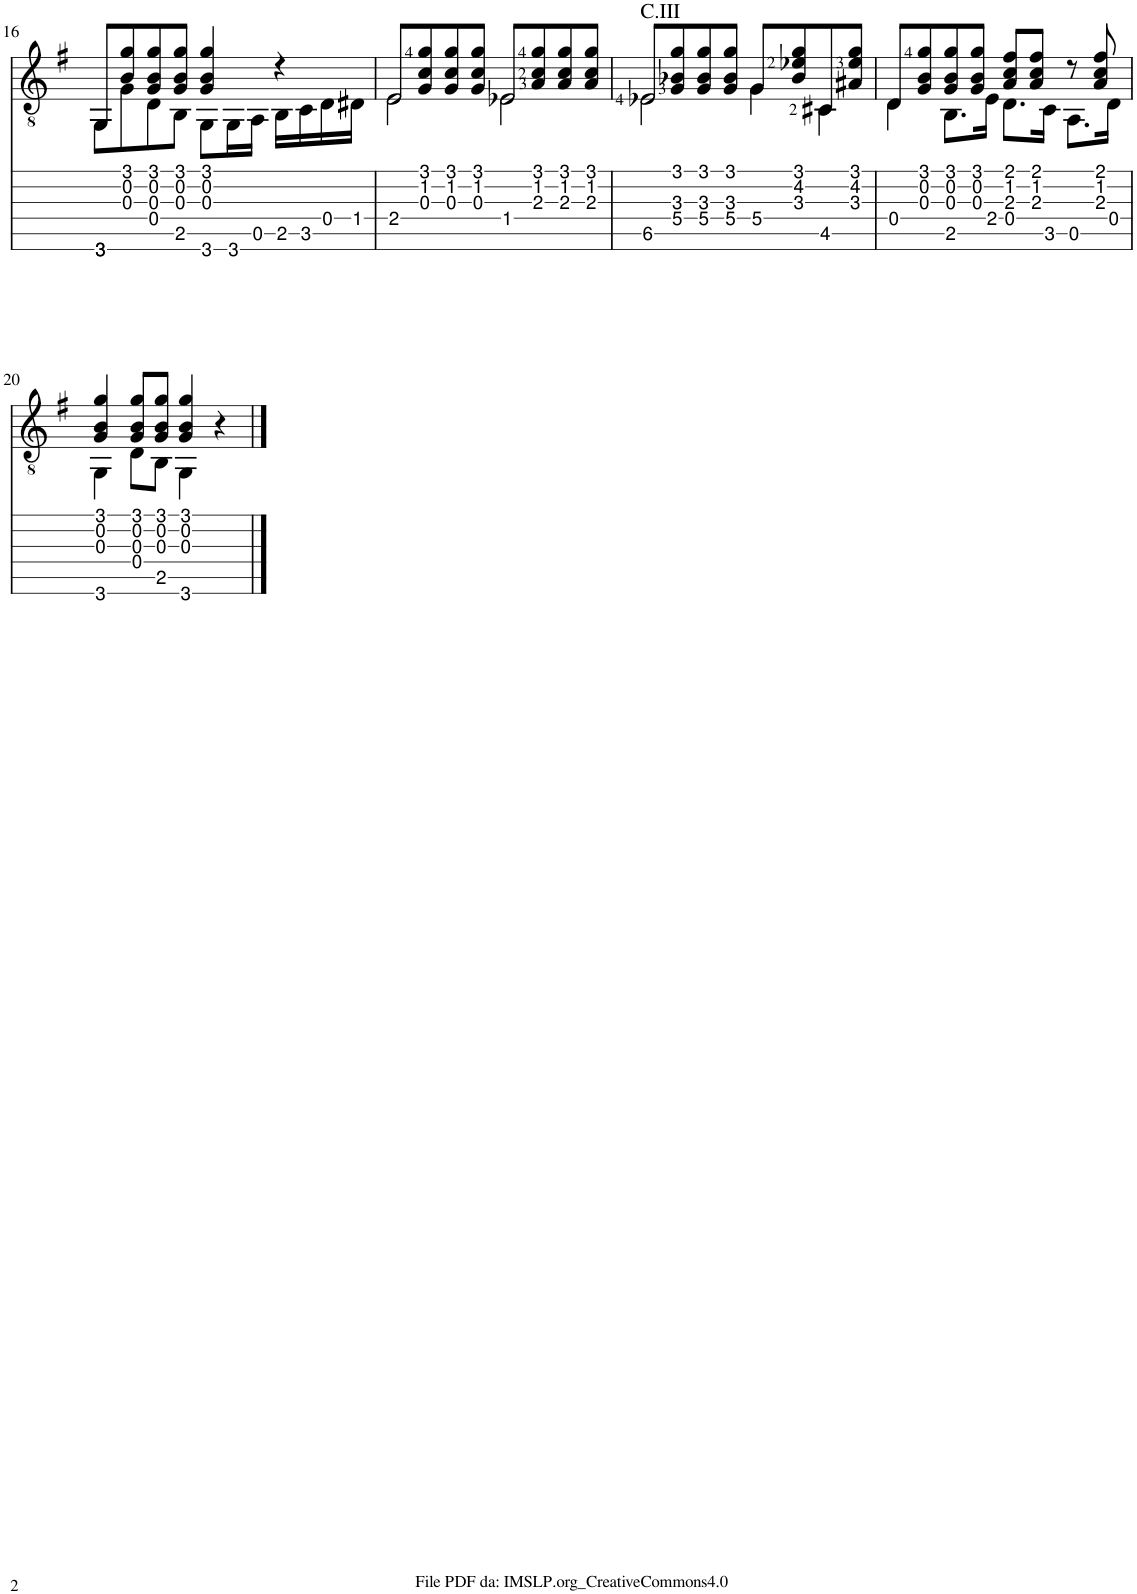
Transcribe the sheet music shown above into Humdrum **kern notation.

**kern	**kern
*part1	*part1
*staff2	*staff1
*I"Guitar	*
*I'Guit.	*
!!LO:PB:g=z
*	*clefGv2
*k[f#]	*k[f#]
*M4/4	*M4/4
*met(c)	*met(c)
=16	=16
*^	*^
8GGL	8GGL	8GG/L	8GG\L
8B\ 8g\J	8GJ	8B/ 8g/	8G\
8G\ 8B\ 8g\L	8DL	8G/ 8B/ 8g/	8D\
8G\ 8B\ 8g\J	8BBJ	8G/ 8B/ 8g/J	8BB\J
4G 4B 4g	8GGL	4G/ 4B/ 4g/	8GG\L
.	16GGL	.	16GG\L
.	16AAJJ	.	16AA\JJ
4r	16BBLL	4r	16BB\LL
.	16CJ	.	16C\
.	16DL	.	16D\
.	16D#JJ	.	16D#X\JJ
=17	=17	=17	=17
!	!	!LO:N:head=open	!
8EL	2E	8E/L	2E\
8G\ 8c\ 8g\J	.	8G/ 8c/ 8g/	.
8G\ 8c\ 8g\L	.	8G/ 8c/ 8g/	.
8G\ 8c\ 8g\J	.	8G/ 8c/ 8g/J	.
!	!	!LO:N:head=open	!
8E-L	2E-	8E-X/L	2E-\
8A\ 8c\ 8g\J	.	8A/ 8c/ 8g/	.
8A\ 8c\ 8g\L	.	8A/ 8c/ 8g/	.
8A\ 8c\ 8g\J	.	8A/ 8c/ 8g/J	.
=18	=18	=18	=18
!	!	!LO:TX:a:t=C.III	!
!	!	!LO:N:head=open	!
8E-L	2E-	8E-X/L	2E-\
8G\ 8B-\ 8g\J	.	8G/ 8B-X/ 8g/	.
8G\ 8B-\ 8g\L	.	8G/ 8B-/ 8g/	.
8G\ 8B-\ 8g\J	.	8G/ 8B-/ 8g/J	.
8GL	4G	8G/L	4G\
8B-\ 8e-\ 8g\J	.	8B-/ 8e-X/ 8g/	.
8C#L	4C#	8C#X/	4C#\
8A#\ 8e-\ 8g\J	.	8A#X/ 8e-/ 8g/J	.
=19	=19	=19	=19
8DL	4D	8D/L	4D\
8G\ 8B\ 8g\J	.	8G/ 8B/ 8g/	.
8G\ 8B\ 8g\L	8.BBL	8G/ 8B/ 8g/	8.BB\L
8G\ 8B\ 8g\J	.	8G/ 8B/ 8g/J	.
.	16EJk	.	16E\Jk
8A\ 8c\ 8f#\L	8.DL	8A/ 8c/ 8f#/L	8.D\L
8A\ 8c\ 8f#\J	.	8A/ 8c/ 8f#/J	.
.	16CJk	.	16C\Jk
8r	8.AAL	8r	8.AA\L
8A 8c 8f#	.	8A/ 8c/ 8f#/	.
.	16DJk	.	16D\Jk
!!LO:LB:g=z	!!
=20	=20	=20	=20
4G 4B 4g	4GG	4G/ 4B/ 4g/	4GG\
8G\ 8B\ 8g\L	8DL	8G/ 8B/ 8g/L	8D\L
8G\ 8B\ 8g\J	8BBJ	8G/ 8B/ 8g/J	8BB\J
4G 4B 4g	4GG	4G/ 4B/ 4g/	4GG\
4r	4ryy	4r	4ryy
*v	*v	*	*
*	*v	*v
==	==
*-	*-
